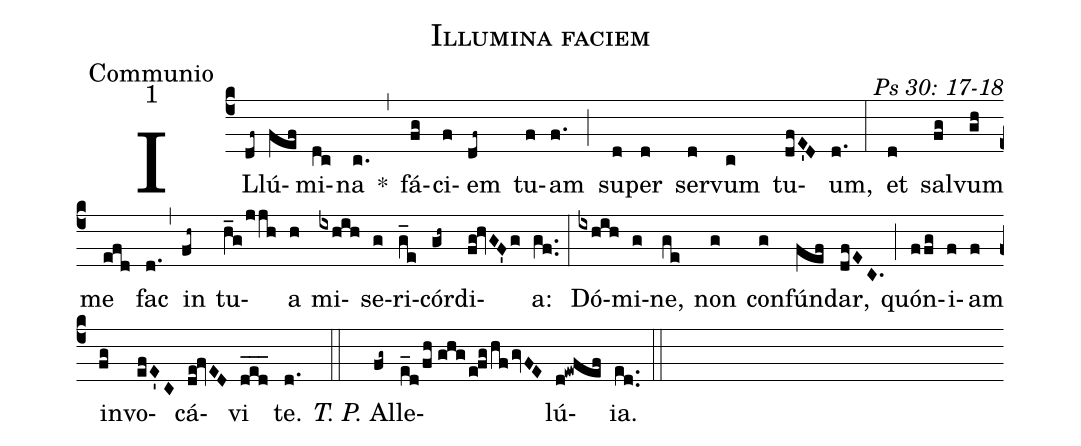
name: Illumina faciem;
office-part: Communio;
mode: 1;
commentary: Ps 30: 17-18;
%%
(c4) IL(df~)lú(fef)mi(dc)na(c.) *(,)
fá(fg)ci(f)em(df~) tu(f)am(f.) (;) su(d)per(d) ser(d)vum(c) tu(dfE'D)um,(d.) (:)
et(d) sal(fg)vum(gh) me(efd) fac(d.) (,) in(fh~) tu(h_g/jjh)a(h) mi(ixhih)se(g)ri(g_e)cór(gh~)di(fg!hvGF'g)a:(gf..) (:)
Dó(ixhih)mi(g)ne,(ge) non(g) con(g)fún(fef)dar,(dfEC.) (;) quón(ffg)i(f)am(f) in(fg)vo(efE'C)cá(de!fvED)vi(d_e_d_) te.(d.) (::)
<i>T. P.</i> Al(fg~)le(e_d/fh//ghg/e!fg/hf/gvFE)lú(d!ewfef)ia.(ed..) (::)
